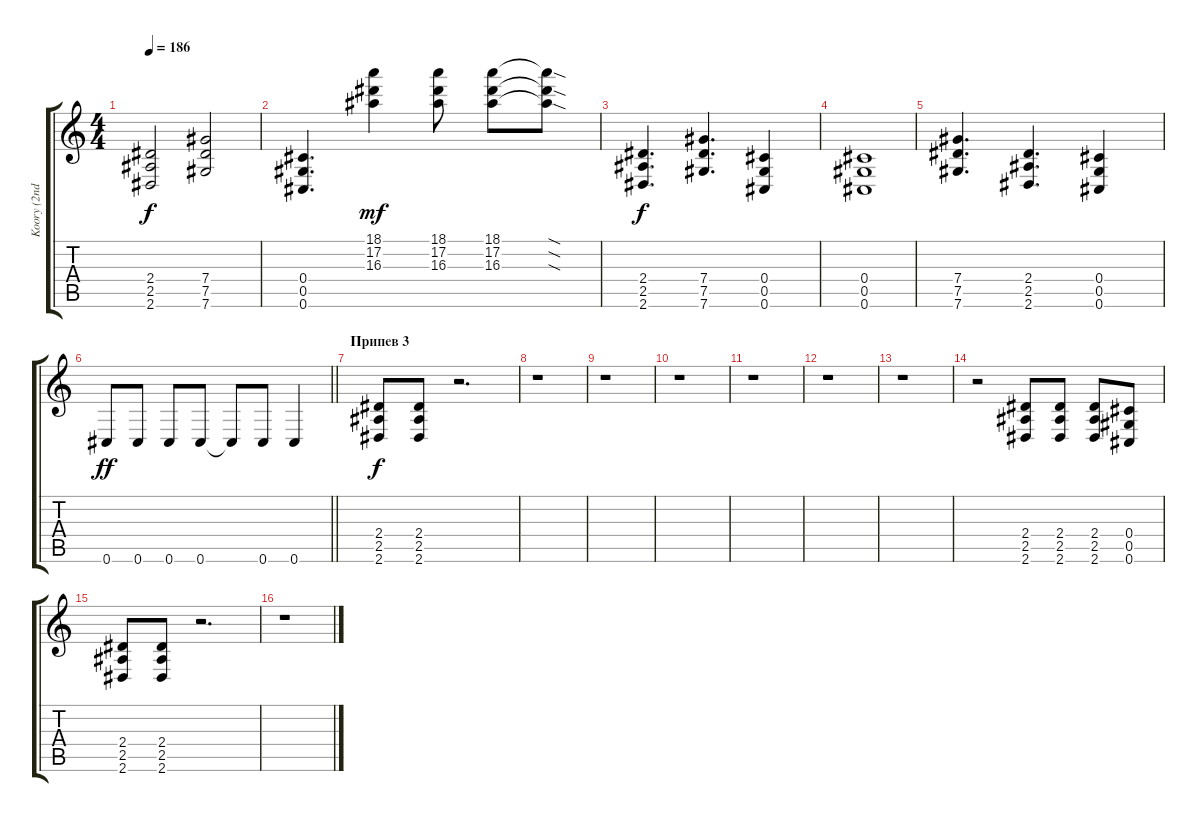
\track ("Koory (2nd Guitar)" "Koory (2nd") {instrument distortionguitar}
\staff {score tabs}
\tuning (Eb4 Bb3 Gb3 Db3 Ab2 Db2) {hide}
\ts (4 4)
\tempo 186
\clef g2
\ks c
(2.4 2.5 2.6).2{dy f} (7.4 7.5 7.6).2 |
(0.4 0.5 0.6).4{d} (18.1 17.2 16.3).4{dy mf} (18.1 17.2 16.3).8 (18.1 17.2 16.3).8 (18.1{sod t} 17.2{sod t} 16.3{sod t}).8 |
(2.4 2.5 2.6).4{d dy f} (7.4 7.5 7.6).4{d} (0.4 0.5 0.6).4 |
(0.4 0.5 0.6).1 |
(7.4 7.5 7.6).4{d} (2.4 2.5 2.6).4{d} (0.4 0.5 0.6).4 |
\barLineRight lightlight
0.6.8{dy ff} 0.6.8 0.6.8 0.6.8 0.6{t}.8 0.6.8 0.6.4 |
\section ("" "Припев 3")
(2.4 2.5 2.6).8{dy f} (2.4 2.5 2.6).8 r.2{d} |
r.1 |
r.1 |
r.1 |
r.1 |
r.1 |
r.1 |
r.2 (2.4 2.5 2.6).8 (2.4 2.5 2.6).8 (2.4 2.5 2.6).8 (0.4 0.5 0.6).8 |
(2.4 2.5 2.6).8 (2.4 2.5 2.6).8 r.2{d} |
r.1
